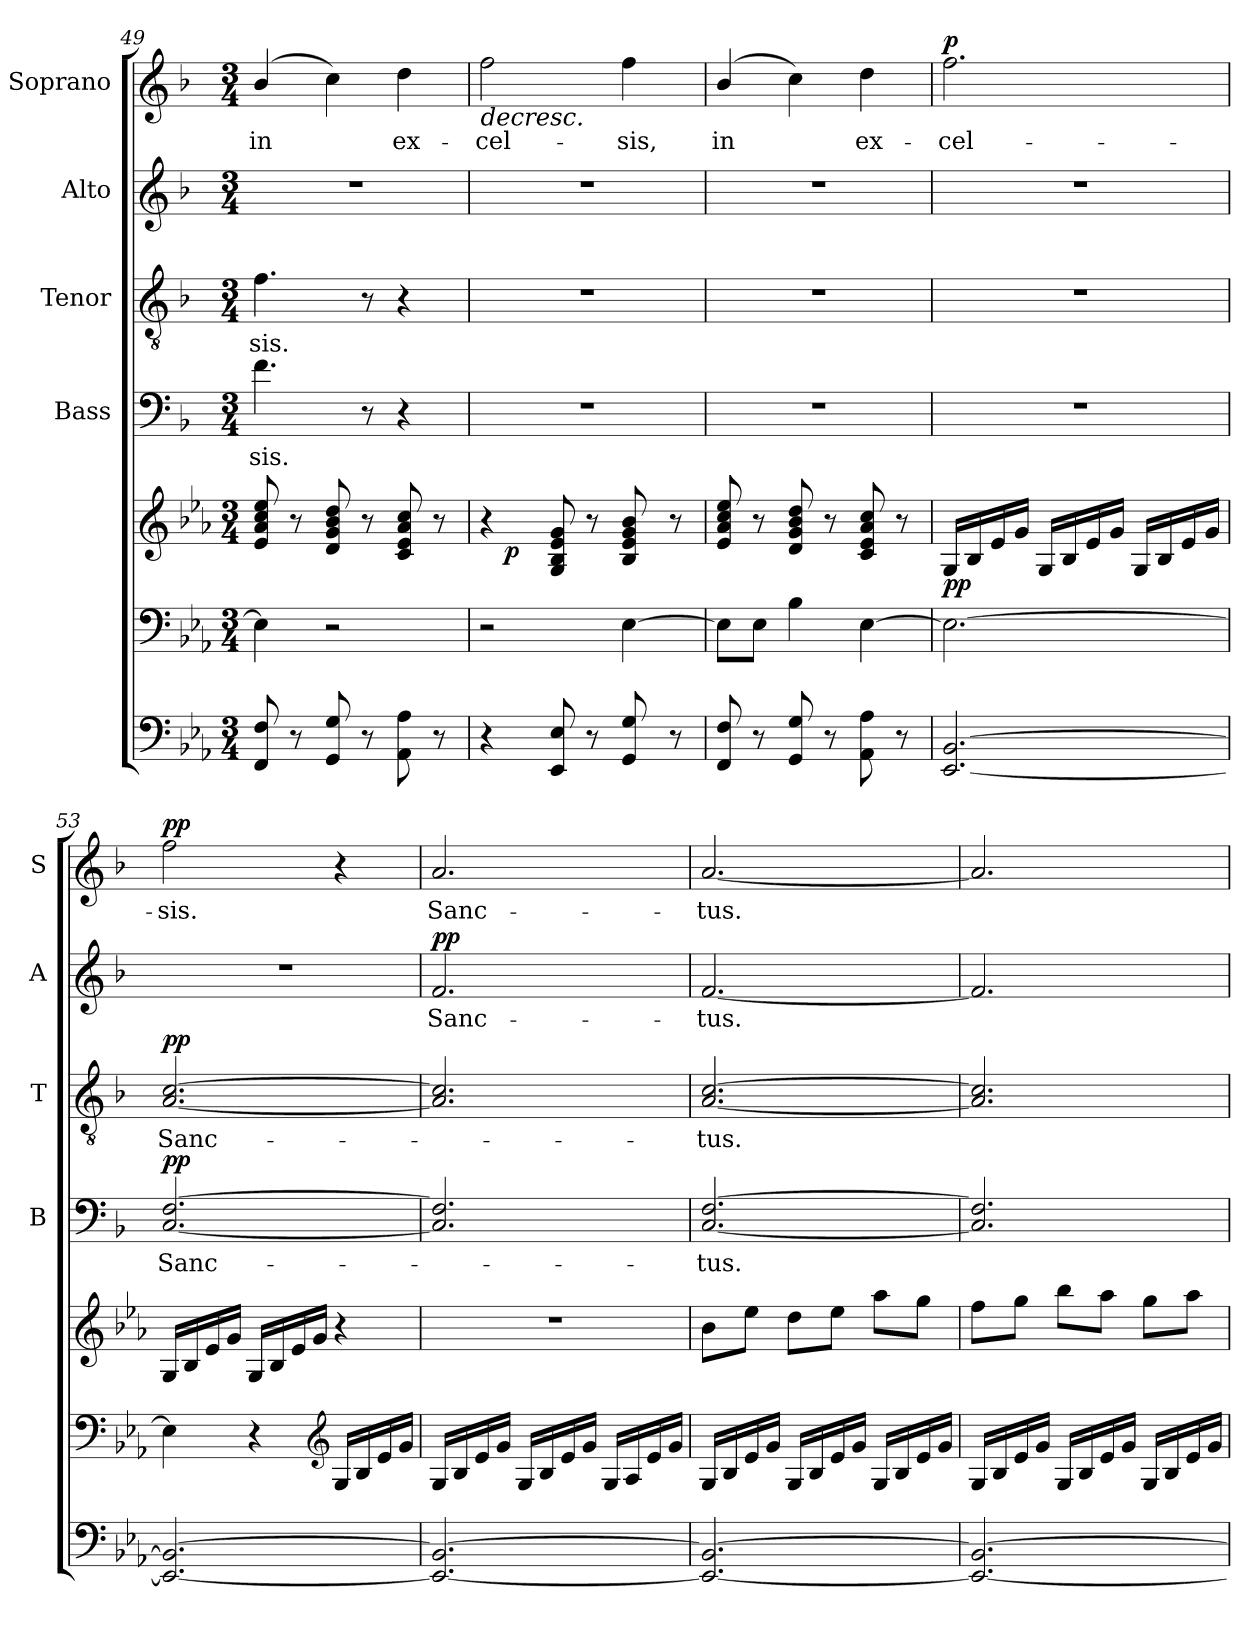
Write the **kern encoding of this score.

**kern	**kern	**kern	**dynam	**kern	**text	**dynam	**kern	**text	**dynam	**kern	**text	**dynam	**kern	**text	**dynam
*part6	*part5	*part5	*part5	*part4	*part4	*part4	*part3	*part3	*part3	*part2	*part2	*part2	*part1	*part1	*part1
*staff7	*staff6	*staff5	*staff5/6	*staff4	*staff4	*staff4	*staff3	*staff3	*staff3	*staff2	*staff2	*staff2	*staff1	*staff1	*staff1
*	*	*	*	*I"Bass	*	*	*I"Tenor	*	*	*I"Alto	*	*	*I"Soprano	*	*
*	*	*	*	*I'B	*	*	*I'T	*	*	*I'A	*	*	*I'S	*	*
*clefF4	*clefF4	*clefG2	*	*clefF4	*	*	*clefGv2	*	*	*clefG2	*	*	*clefG2	*	*
*	*	*	*	*ITrd1c2	*	*	*ITrd1c2	*	*	*ITrd1c2	*	*	*ITrd1c2	*	*
*k[b-e-a-]	*k[b-e-a-]	*k[b-e-a-]	*	*k[b-e-a-]	*	*	*k[b-e-a-]	*	*	*k[b-e-a-]	*	*	*k[b-e-a-]	*	*
*E-:	*E-:	*E-:	*	*E-:	*	*	*E-:	*	*	*E-:	*	*	*E-:	*	*
*M3/4	*M3/4	*M3/4	*	*M3/4	*	*	*M3/4	*	*	*M3/4	*	*	*M3/4	*	*
=49	=49	=49	=49	=49	=49	=49	=49	=49	=49	=49	=49	=49	=49	=49	=49
8FF/ 8F/	4E-\]	8e-/ 8a-/ 8cc/ 8ee-/	.	4.e-\	-sis.	.	4.e-\	-sis.	.	2.r	.	.	(4a-/	in	.
8r	.	8r	.	.	.	.	.	.	.	.	.	.	.	.	.
8GG/ 8G/	2r	8d/ 8g/ 8b-/ 8dd/	.	.	.	.	.	.	.	.	.	.	4b-\)	.	.
8r	.	8r	.	8r	.	.	8r	.	.	.	.	.	.	.	.
8AA-\ 8A-\	.	8c/ 8e-/ 8a-/ 8cc/	.	4r	.	.	4r	.	.	.	.	.	4cc\	ex-	.
8r	.	8r	.	.	.	.	.	.	.	.	.	.	.	.	.
=50	=50	=50	=50	=50	=50	=50	=50	=50	=50	=50	=50	=50	=50	=50	=50
*	*	*^	*	*	*	*	*	*	*	*	*	*	*	*	*
!	!	!	!	!	!	!	!	!	!	!	!	!	!	!LO:TX:b:i:t=decresc.	!	!
4r	2r	4r	16ryy	.	2.r	.	.	2.r	.	.	2.r	.	.	2ee-\	-cel-	.
!	!	!	!	!LO:DY:b	!	!	!	!	!	!	!	!	!	!	!	!
.	.	.	2ryy	p	.	.	.	.	.	.	.	.	.	.	.	.
8EE-/ 8E-/	.	8G/ 8B-/ 8e-/ 8g/	.	.	.	.	.	.	.	.	.	.	.	.	.	.
8r	.	8r	.	.	.	.	.	.	.	.	.	.	.	.	.	.
8GG/ 8G/	[4E-\	8B-/ 8e-/ 8g/ 8b-/	.	.	.	.	.	.	.	.	.	.	.	4ee-\	-sis,	.
.	.	.	8.ryy	.	.	.	.	.	.	.	.	.	.	.	.	.
8r	.	8r	.	.	.	.	.	.	.	.	.	.	.	.	.	.
*	*	*v	*v	*	*	*	*	*	*	*	*	*	*	*	*	*
=51	=51	=51	=51	=51	=51	=51	=51	=51	=51	=51	=51	=51	=51	=51	=51
8FF/ 8F/	8E-\L]	8e-/ 8a-/ 8cc/ 8ee-/	.	2.r	.	.	2.r	.	.	2.r	.	.	(4a-/	in	.
8r	8E-\J	8r	.	.	.	.	.	.	.	.	.	.	.	.	.
8GG/ 8G/	4B-\	8d/ 8g/ 8b-/ 8dd/	.	.	.	.	.	.	.	.	.	.	4b-\)	.	.
8r	.	8r	.	.	.	.	.	.	.	.	.	.	.	.	.
8AA-\ 8A-\	[4E-\	8c/ 8e-/ 8a-/ 8cc/	.	.	.	.	.	.	.	.	.	.	4cc\	ex-	.
8r	.	8r	.	.	.	.	.	.	.	.	.	.	.	.	.
=52	=52	=52	=52	=52	=52	=52	=52	=52	=52	=52	=52	=52	=52	=52	=52
!	!	!	!LO:DY:b	!	!	!	!	!	!	!	!	!	!	!	!LO:DY:b
[2.EE-/ [2.BB-/	2.E-\_	16G/LL	pp	2.r	.	.	2.r	.	.	2.r	.	.	2.ee-\	-cel-	p
.	.	16B-/	.	.	.	.	.	.	.	.	.	.	.	.	.
.	.	16e-/	.	.	.	.	.	.	.	.	.	.	.	.	.
.	.	16g/JJ	.	.	.	.	.	.	.	.	.	.	.	.	.
.	.	16G/LL	.	.	.	.	.	.	.	.	.	.	.	.	.
.	.	16B-/	.	.	.	.	.	.	.	.	.	.	.	.	.
.	.	16e-/	.	.	.	.	.	.	.	.	.	.	.	.	.
.	.	16g/JJ	.	.	.	.	.	.	.	.	.	.	.	.	.
.	.	16G/LL	.	.	.	.	.	.	.	.	.	.	.	.	.
.	.	16B-/	.	.	.	.	.	.	.	.	.	.	.	.	.
.	.	16e-/	.	.	.	.	.	.	.	.	.	.	.	.	.
.	.	16g/JJ	.	.	.	.	.	.	.	.	.	.	.	.	.
!!LO:PB:g=z
=53	=53	=53	=53	=53	=53	=53	=53	=53	=53	=53	=53	=53	=53	=53	=53
!	!	!	!	!	!	!LO:DY:b	!	!	!LO:DY:b	!	!	!	!	!	!LO:DY:b
2.EE-/_ 2.BB-/_	4E-\]	16G/LL	.	[2.BB-/ [2.E-/	Sanc-	pp	[2.G/ [2.B-/	Sanc-	pp	2.r	.	.	2ee-\	-sis.	pp
.	.	16B-/	.	.	.	.	.	.	.	.	.	.	.	.	.
.	.	16e-/	.	.	.	.	.	.	.	.	.	.	.	.	.
.	.	16g/JJ	.	.	.	.	.	.	.	.	.	.	.	.	.
.	4r	16G/LL	.	.	.	.	.	.	.	.	.	.	.	.	.
.	.	16B-/	.	.	.	.	.	.	.	.	.	.	.	.	.
.	.	16e-/	.	.	.	.	.	.	.	.	.	.	.	.	.
.	.	16g/JJ	.	.	.	.	.	.	.	.	.	.	.	.	.
*	*clefG2	*	*	*	*	*	*	*	*	*	*	*	*	*	*
.	16G/LL	4r	.	.	.	.	.	.	.	.	.	.	4r	.	.
.	16B-/	.	.	.	.	.	.	.	.	.	.	.	.	.	.
.	16e-/	.	.	.	.	.	.	.	.	.	.	.	.	.	.
.	16g/JJ	.	.	.	.	.	.	.	.	.	.	.	.	.	.
=54	=54	=54	=54	=54	=54	=54	=54	=54	=54	=54	=54	=54	=54	=54	=54
!	!	!	!	!	!	!	!	!	!	!	!	!LO:DY:b	!	!	!
2.EE-/_ 2.BB-/_	16G/LL	2.r	.	2.BB-/] 2.E-/]	.	.	2.G/] 2.B-/]	.	.	2.e-/	Sanc-	pp	2.g/	Sanc-	.
.	16B-/	.	.	.	.	.	.	.	.	.	.	.	.	.	.
.	16e-/	.	.	.	.	.	.	.	.	.	.	.	.	.	.
.	16g/JJ	.	.	.	.	.	.	.	.	.	.	.	.	.	.
.	16G/LL	.	.	.	.	.	.	.	.	.	.	.	.	.	.
.	16B-/	.	.	.	.	.	.	.	.	.	.	.	.	.	.
.	16e-/	.	.	.	.	.	.	.	.	.	.	.	.	.	.
.	16g/JJ	.	.	.	.	.	.	.	.	.	.	.	.	.	.
.	16G/LL	.	.	.	.	.	.	.	.	.	.	.	.	.	.
.	16A-/	.	.	.	.	.	.	.	.	.	.	.	.	.	.
.	16e-/	.	.	.	.	.	.	.	.	.	.	.	.	.	.
.	16g/JJ	.	.	.	.	.	.	.	.	.	.	.	.	.	.
=55	=55	=55	=55	=55	=55	=55	=55	=55	=55	=55	=55	=55	=55	=55	=55
2.EE-/_ 2.BB-/_	16G/LL	8b-\L	.	[2.BB-/ [2.E-/	-tus.	.	[2.G/ [2.B-/	-tus.	.	[2.e-/	-tus.	.	[2.g/	-tus.	.
.	16B-/	.	.	.	.	.	.	.	.	.	.	.	.	.	.
.	16e-/	8ee-\J	.	.	.	.	.	.	.	.	.	.	.	.	.
.	16g/JJ	.	.	.	.	.	.	.	.	.	.	.	.	.	.
.	16G/LL	8dd\L	.	.	.	.	.	.	.	.	.	.	.	.	.
.	16B-/	.	.	.	.	.	.	.	.	.	.	.	.	.	.
.	16e-/	8ee-\J	.	.	.	.	.	.	.	.	.	.	.	.	.
.	16g/JJ	.	.	.	.	.	.	.	.	.	.	.	.	.	.
.	16G/LL	8aa-\L	.	.	.	.	.	.	.	.	.	.	.	.	.
.	16B-/	.	.	.	.	.	.	.	.	.	.	.	.	.	.
.	16e-/	8gg\J	.	.	.	.	.	.	.	.	.	.	.	.	.
.	16g/JJ	.	.	.	.	.	.	.	.	.	.	.	.	.	.
=56	=56	=56	=56	=56	=56	=56	=56	=56	=56	=56	=56	=56	=56	=56	=56
2.EE-/_ 2.BB-/_	16G/LL	8ff\L	.	2.BB-/] 2.E-/]	.	.	2.G/] 2.B-/]	.	.	2.e-/]	.	.	2.g/]	.	.
.	16B-/	.	.	.	.	.	.	.	.	.	.	.	.	.	.
.	16e-/	8gg\J	.	.	.	.	.	.	.	.	.	.	.	.	.
.	16g/JJ	.	.	.	.	.	.	.	.	.	.	.	.	.	.
.	16G/LL	8bb-\L	.	.	.	.	.	.	.	.	.	.	.	.	.
.	16B-/	.	.	.	.	.	.	.	.	.	.	.	.	.	.
.	16e-/	8aa-\J	.	.	.	.	.	.	.	.	.	.	.	.	.
.	16g/JJ	.	.	.	.	.	.	.	.	.	.	.	.	.	.
.	16G/LL	8gg\L	.	.	.	.	.	.	.	.	.	.	.	.	.
.	16B-/	.	.	.	.	.	.	.	.	.	.	.	.	.	.
.	16e-/	8aa-\J	.	.	.	.	.	.	.	.	.	.	.	.	.
.	16g/JJ	.	.	.	.	.	.	.	.	.	.	.	.	.	.
=	=	=	=	=	=	=	=	=	=	=	=	=	=	=	=
*-	*-	*-	*-	*-	*-	*-	*-	*-	*-	*-	*-	*-	*-	*-	*-
